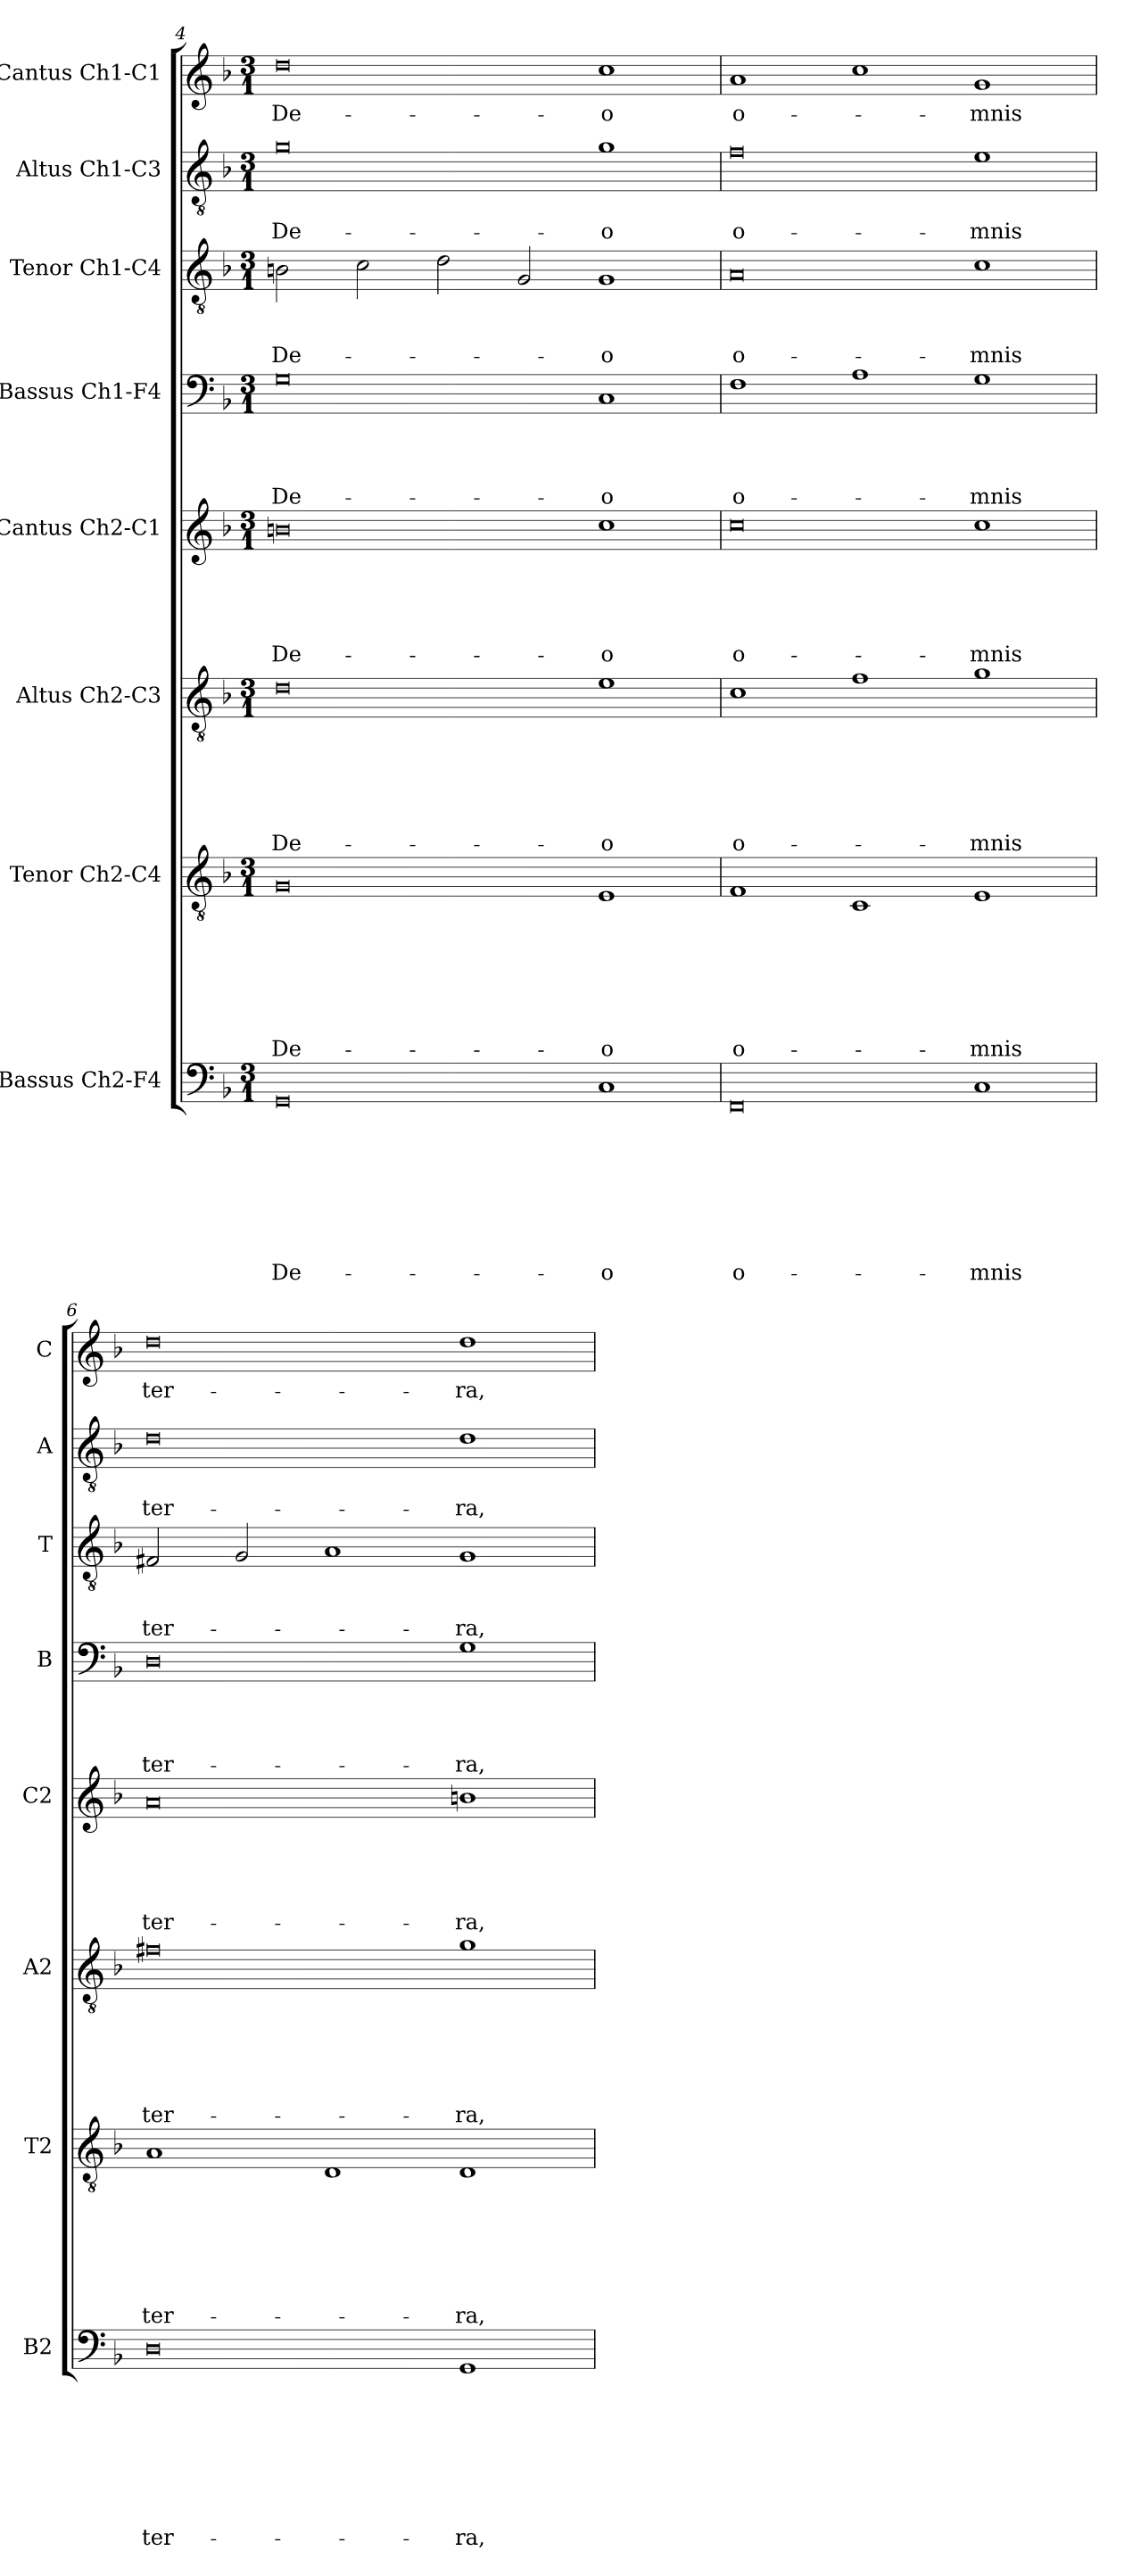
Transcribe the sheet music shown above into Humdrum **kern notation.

**kern	**text	**text	**text	**text	**text	**text	**text	**text	**kern	**text	**text	**text	**text	**text	**text	**text	**kern	**text	**text	**text	**text	**text	**text	**kern	**text	**text	**text	**text	**text	**kern	**text	**text	**text	**text	**kern	**text	**text	**text	**kern	**text	**text	**kern	**text
*part8	*part8	*part8	*part8	*part8	*part8	*part8	*part8	*part8	*part7	*part7	*part7	*part7	*part7	*part7	*part7	*part7	*part6	*part6	*part6	*part6	*part6	*part6	*part6	*part5	*part5	*part5	*part5	*part5	*part5	*part4	*part4	*part4	*part4	*part4	*part3	*part3	*part3	*part3	*part2	*part2	*part2	*part1	*part1
*staff8	*staff8	*staff8	*staff8	*staff8	*staff8	*staff8	*staff8	*staff8	*staff7	*staff7	*staff7	*staff7	*staff7	*staff7	*staff7	*staff7	*staff6	*staff6	*staff6	*staff6	*staff6	*staff6	*staff6	*staff5	*staff5	*staff5	*staff5	*staff5	*staff5	*staff4	*staff4	*staff4	*staff4	*staff4	*staff3	*staff3	*staff3	*staff3	*staff2	*staff2	*staff2	*staff1	*staff1
*I"Bassus Ch2-F4	*	*	*	*	*	*	*	*	*I"Tenor Ch2-C4	*	*	*	*	*	*	*	*I"Altus Ch2-C3	*	*	*	*	*	*	*I"Cantus Ch2-C1	*	*	*	*	*	*I"Bassus Ch1-F4	*	*	*	*	*I"Tenor Ch1-C4	*	*	*	*I"Altus Ch1-C3	*	*	*I"Cantus Ch1-C1	*
*I'B2	*	*	*	*	*	*	*	*	*I'T2	*	*	*	*	*	*	*	*I'A2	*	*	*	*	*	*	*I'C2	*	*	*	*	*	*I'B	*	*	*	*	*I'T	*	*	*	*I'A	*	*	*I'C	*
*clefF4	*	*	*	*	*	*	*	*	*clefGv2	*	*	*	*	*	*	*	*clefGv2	*	*	*	*	*	*	*clefG2	*	*	*	*	*	*clefF4	*	*	*	*	*clefGv2	*	*	*	*clefGv2	*	*	*clefG2	*
*k[b-]	*	*	*	*	*	*	*	*	*k[b-]	*	*	*	*	*	*	*	*k[b-]	*	*	*	*	*	*	*k[b-]	*	*	*	*	*	*k[b-]	*	*	*	*	*k[b-]	*	*	*	*k[b-]	*	*	*k[b-]	*
*F:	*	*	*	*	*	*	*	*	*F:	*	*	*	*	*	*	*	*F:	*	*	*	*	*	*	*F:	*	*	*	*	*	*F:	*	*	*	*	*F:	*	*	*	*F:	*	*	*F:	*
*M3/1	*	*	*	*	*	*	*	*	*M3/1	*	*	*	*	*	*	*	*M3/1	*	*	*	*	*	*	*M3/1	*	*	*	*	*	*M3/1	*	*	*	*	*M3/1	*	*	*	*M3/1	*	*	*M3/1	*
=4	=4	=4	=4	=4	=4	=4	=4	=4	=4	=4	=4	=4	=4	=4	=4	=4	=4	=4	=4	=4	=4	=4	=4	=4	=4	=4	=4	=4	=4	=4	=4	=4	=4	=4	=4	=4	=4	=4	=4	=4	=4	=4	=4
!	!	!	!	!	!	!	!	!LO:LY:b	!	!	!	!	!	!	!	!LO:LY:b	!	!	!	!	!	!	!LO:LY:b	!	!	!	!	!	!LO:LY:b	!	!	!	!	!LO:LY:b	!	!	!	!LO:LY:b	!	!	!LO:LY:b	!	!LO:LY:b
0GG	.	.	.	.	.	.	.	De-	0G	.	.	.	.	.	.	De-	0d	.	.	.	.	.	De-	0bn	.	.	.	.	De-	0G	.	.	.	De-	2Bn\	.	.	De-	0g	.	De-	0dd	De-
.	.	.	.	.	.	.	.	.	.	.	.	.	.	.	.	.	.	.	.	.	.	.	.	.	.	.	.	.	.	.	.	.	.	.	2c\	.	.	.	.	.	.	.	.
.	.	.	.	.	.	.	.	.	.	.	.	.	.	.	.	.	.	.	.	.	.	.	.	.	.	.	.	.	.	.	.	.	.	.	2d\	.	.	.	.	.	.	.	.
.	.	.	.	.	.	.	.	.	.	.	.	.	.	.	.	.	.	.	.	.	.	.	.	.	.	.	.	.	.	.	.	.	.	.	2G/	.	.	.	.	.	.	.	.
!	!	!	!	!	!	!	!	!LO:LY:b	!	!	!	!	!	!	!	!LO:LY:b	!	!	!	!	!	!	!LO:LY:b	!	!	!	!	!	!LO:LY:b	!	!	!	!	!LO:LY:b	!	!	!	!LO:LY:b	!	!	!LO:LY:b	!	!LO:LY:b
1C	.	.	.	.	.	.	.	-o	1E	.	.	.	.	.	.	-o	1e	.	.	.	.	.	-o	1cc	.	.	.	.	-o	1C	.	.	.	-o	1G	.	.	-o	1g	.	-o	1cc	-o
=5	=5	=5	=5	=5	=5	=5	=5	=5	=5	=5	=5	=5	=5	=5	=5	=5	=5	=5	=5	=5	=5	=5	=5	=5	=5	=5	=5	=5	=5	=5	=5	=5	=5	=5	=5	=5	=5	=5	=5	=5	=5	=5	=5
!	!	!	!	!	!	!	!	!LO:LY:b	!	!	!	!	!	!	!	!LO:LY:b	!	!	!	!	!	!	!LO:LY:b	!	!	!	!	!	!LO:LY:b	!	!	!	!	!LO:LY:b	!	!	!	!LO:LY:b	!	!	!LO:LY:b	!	!LO:LY:b
0FF	.	.	.	.	.	.	.	o-	1F	.	.	.	.	.	.	o-	1c	.	.	.	.	.	o-	0cc	.	.	.	.	o-	1F	.	.	.	o-	0A	.	.	o-	0f	.	o-	1a	o-
.	.	.	.	.	.	.	.	.	1C	.	.	.	.	.	.	.	1f	.	.	.	.	.	.	.	.	.	.	.	.	1A	.	.	.	.	.	.	.	.	.	.	.	1cc	.
!	!	!	!	!	!	!	!	!LO:LY:b	!	!	!	!	!	!	!	!LO:LY:b	!	!	!	!	!	!	!LO:LY:b	!	!	!	!	!	!LO:LY:b	!	!	!	!	!LO:LY:b	!	!	!	!LO:LY:b	!	!	!LO:LY:b	!	!LO:LY:b
1C	.	.	.	.	.	.	.	-mnis	1E	.	.	.	.	.	.	-mnis	1g	.	.	.	.	.	-mnis	1cc	.	.	.	.	-mnis	1G	.	.	.	-mnis	1c	.	.	-mnis	1e	.	-mnis	1g	-mnis
!!LO:LB:g=z
=6	=6	=6	=6	=6	=6	=6	=6	=6	=6	=6	=6	=6	=6	=6	=6	=6	=6	=6	=6	=6	=6	=6	=6	=6	=6	=6	=6	=6	=6	=6	=6	=6	=6	=6	=6	=6	=6	=6	=6	=6	=6	=6	=6
!	!	!	!	!	!	!	!	!LO:LY:b	!	!	!	!	!	!	!	!LO:LY:b	!	!	!	!	!	!	!LO:LY:b	!	!	!	!	!	!LO:LY:b	!	!	!	!	!LO:LY:b	!	!	!	!LO:LY:b	!	!	!LO:LY:b	!	!LO:LY:b
0D	.	.	.	.	.	.	.	ter-	1A	.	.	.	.	.	.	ter-	0f#X	.	.	.	.	.	ter-	0a	.	.	.	.	ter-	0D	.	.	.	ter-	2F#X/	.	.	ter-	0d	.	ter-	0dd	ter-
.	.	.	.	.	.	.	.	.	.	.	.	.	.	.	.	.	.	.	.	.	.	.	.	.	.	.	.	.	.	.	.	.	.	.	2G/	.	.	.	.	.	.	.	.
.	.	.	.	.	.	.	.	.	1D	.	.	.	.	.	.	.	.	.	.	.	.	.	.	.	.	.	.	.	.	.	.	.	.	.	1A	.	.	.	.	.	.	.	.
!	!	!	!	!	!	!	!	!LO:LY:b	!	!	!	!	!	!	!	!LO:LY:b	!	!	!	!	!	!	!LO:LY:b	!	!	!	!	!	!LO:LY:b	!	!	!	!	!LO:LY:b	!	!	!	!LO:LY:b	!	!	!LO:LY:b	!	!LO:LY:b
1GG	.	.	.	.	.	.	.	-ra,	1D	.	.	.	.	.	.	-ra,	1g	.	.	.	.	.	-ra,	1bn	.	.	.	.	-ra,	1G	.	.	.	-ra,	1G	.	.	-ra,	1d	.	-ra,	1dd	-ra,
=	=	=	=	=	=	=	=	=	=	=	=	=	=	=	=	=	=	=	=	=	=	=	=	=	=	=	=	=	=	=	=	=	=	=	=	=	=	=	=	=	=	=	=
*-	*-	*-	*-	*-	*-	*-	*-	*-	*-	*-	*-	*-	*-	*-	*-	*-	*-	*-	*-	*-	*-	*-	*-	*-	*-	*-	*-	*-	*-	*-	*-	*-	*-	*-	*-	*-	*-	*-	*-	*-	*-	*-	*-
